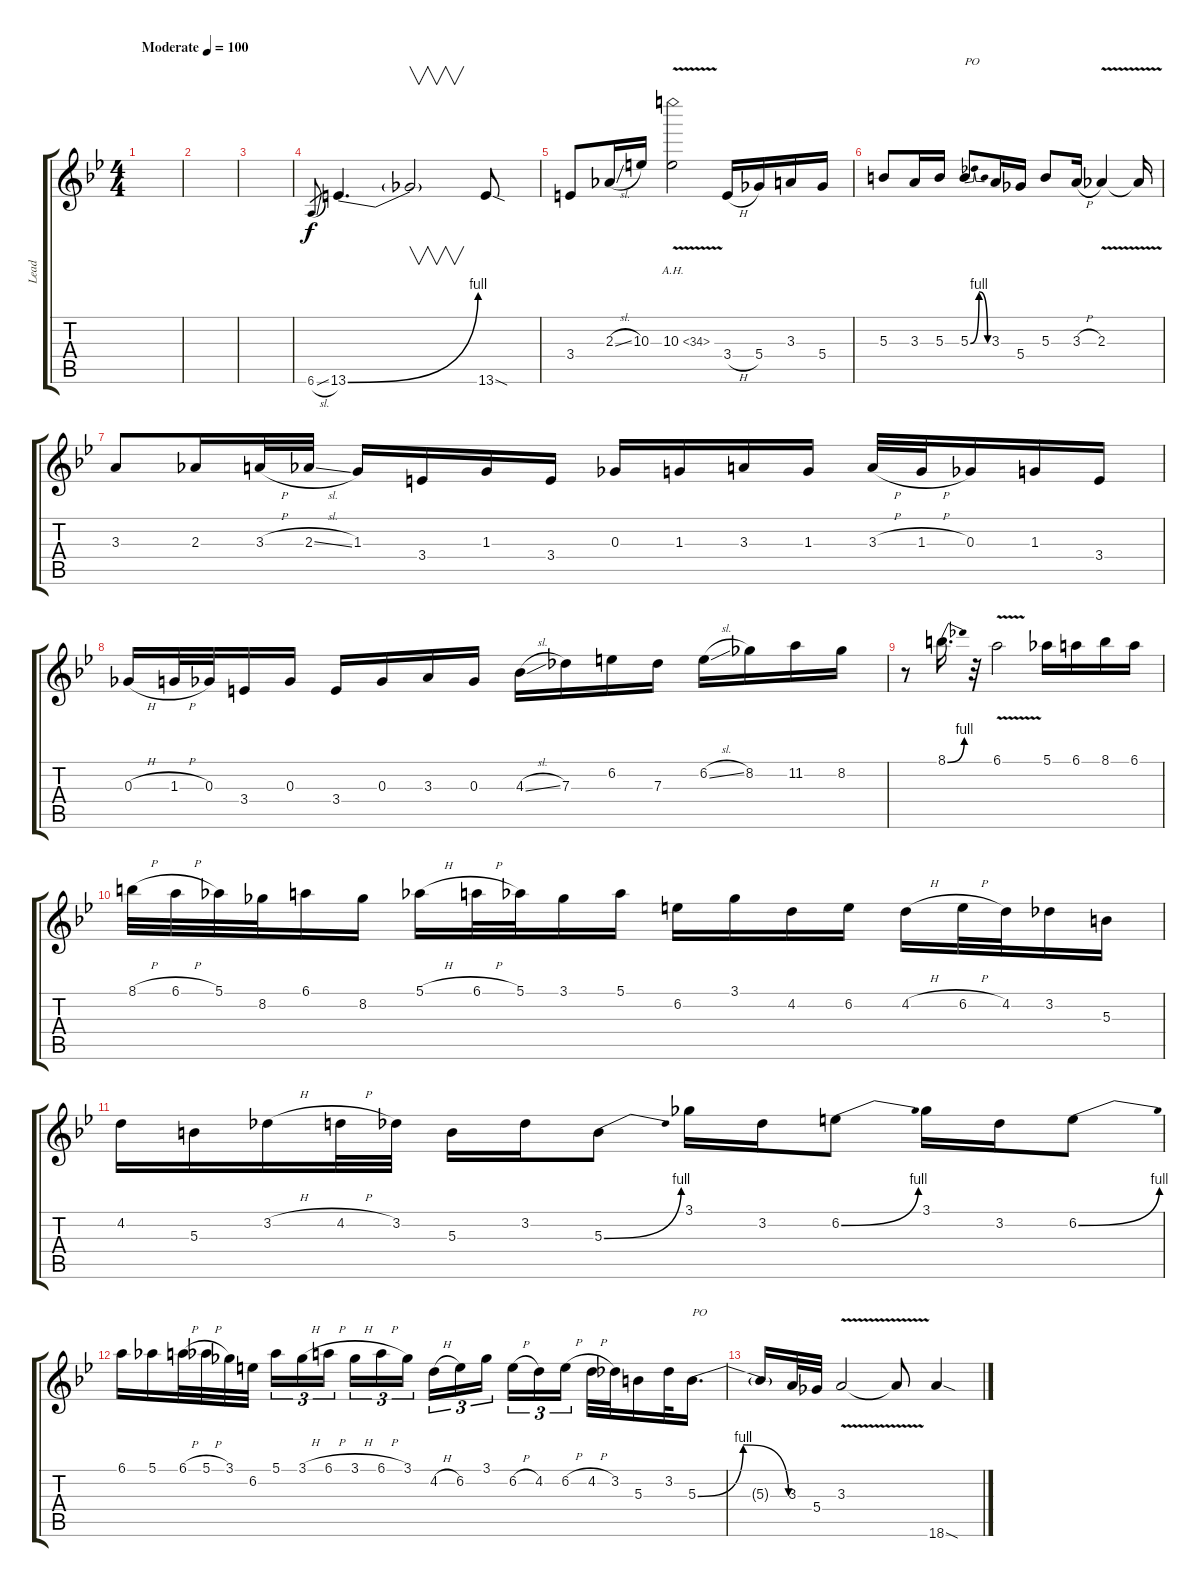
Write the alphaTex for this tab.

\track ("Lead" "Lead") {instrument distortionguitar}
\staff {score tabs}
\tuning (Eb4 Bb3 Gb3 Db3 Ab2 Eb2) {hide}
\ts (4 4)
\tempo (100 "Moderate")
\clef g2
\ks bb
|
|
|
6.6{sl}.8{gr} 13.6{be (bend 0 0 60 4)}.4{d} 13.6{t}.2{v} 13.6{sod}.8 |
3.4.8 2.3{sl}.16 10.3.16 10.3{ah 24 v}.2 3.4{h}.16 5.4.16 3.3.16 5.4.16 |
5.3.8 3.3.16 5.3.16 5.3{be (bendrelease 0 0 30 4 30 4 60 0)}.8{txt "PO"} 3.3.16 5.4.16 5.3.8 3.3{h}.16 2.3{v}.4 2.3{t}.16 |
3.3.8 2.3.16 3.3{h}.32 2.3{sl}.32 1.3.16 3.4.16 1.3.16 3.4.16 0.3.16 1.3.16 3.3.16 1.3.16 3.3{h}.32 1.3{h}.32 0.3.16 1.3.16 3.4.16 |
0.3{h}.16 1.3{h}.32 0.3.32 3.4.16 0.3.16 3.4.16 0.3.16 3.3.16 0.3.16 4.3{sl}.16 7.3.16 6.2.16 7.3.16 6.2{sl}.16 8.2.16 11.2.16 8.2.16 |
r.8 8.1{be (bend 0 0 60 4)}.16{d} r.32 6.1{v}.2 5.1.16 6.1.16 8.1.16 6.1.16 |
8.1{h}.32 6.1{h}.32 5.1.32 8.2.32 6.1.16 8.2.16 5.1{h}.16 6.1{h}.32 5.1.32 3.1.16 5.1.16 6.2.16 3.1.16 4.2.16 6.2.16 4.2{h}.16 6.2{h}.32 4.2.32 3.2.16 5.3.16 |
4.2.16 5.3.16 3.2{h}.16 4.2{h}.32 3.2.32 5.3.16 3.2.16 5.3{be (bend 0 0 60 4)}.8 3.1.16 3.2.16 6.2{be (bend 0 0 60 4)}.8 3.1.16 3.2.16 6.2{be (bend 0 0 60 4)}.8 |
6.1.16 5.1.16 6.1{h}.32 5.1{h}.32 3.1.32 6.2.32 5.1.16{tu (3 2)} 3.1{h}.16{tu (3 2)} 6.1{h}.16{tu (3 2) beam splitsecondary} 3.1{h}.16{tu (3 2)} 6.1{h}.16{tu (3 2)} 3.1.16{tu (3 2)} 4.2{h}.16{tu (3 2)} 6.2.16{tu (3 2)} 3.1.16{tu (3 2) beam splitsecondary} 6.2{h}.16{tu (3 2)} 4.2.16{tu (3 2)} 6.2{h}.16{tu (3 2)} 4.2{h}.32 3.2.32 5.3.16 3.2.32 5.3{be (bendrelease 0 0 20 4 48 4 60 0)}.16{d txt "PO"} |
5.3{t}.16 3.3.32 5.4.32 3.3{v}.2 3.3{t}.8 18.6{sod}.4
